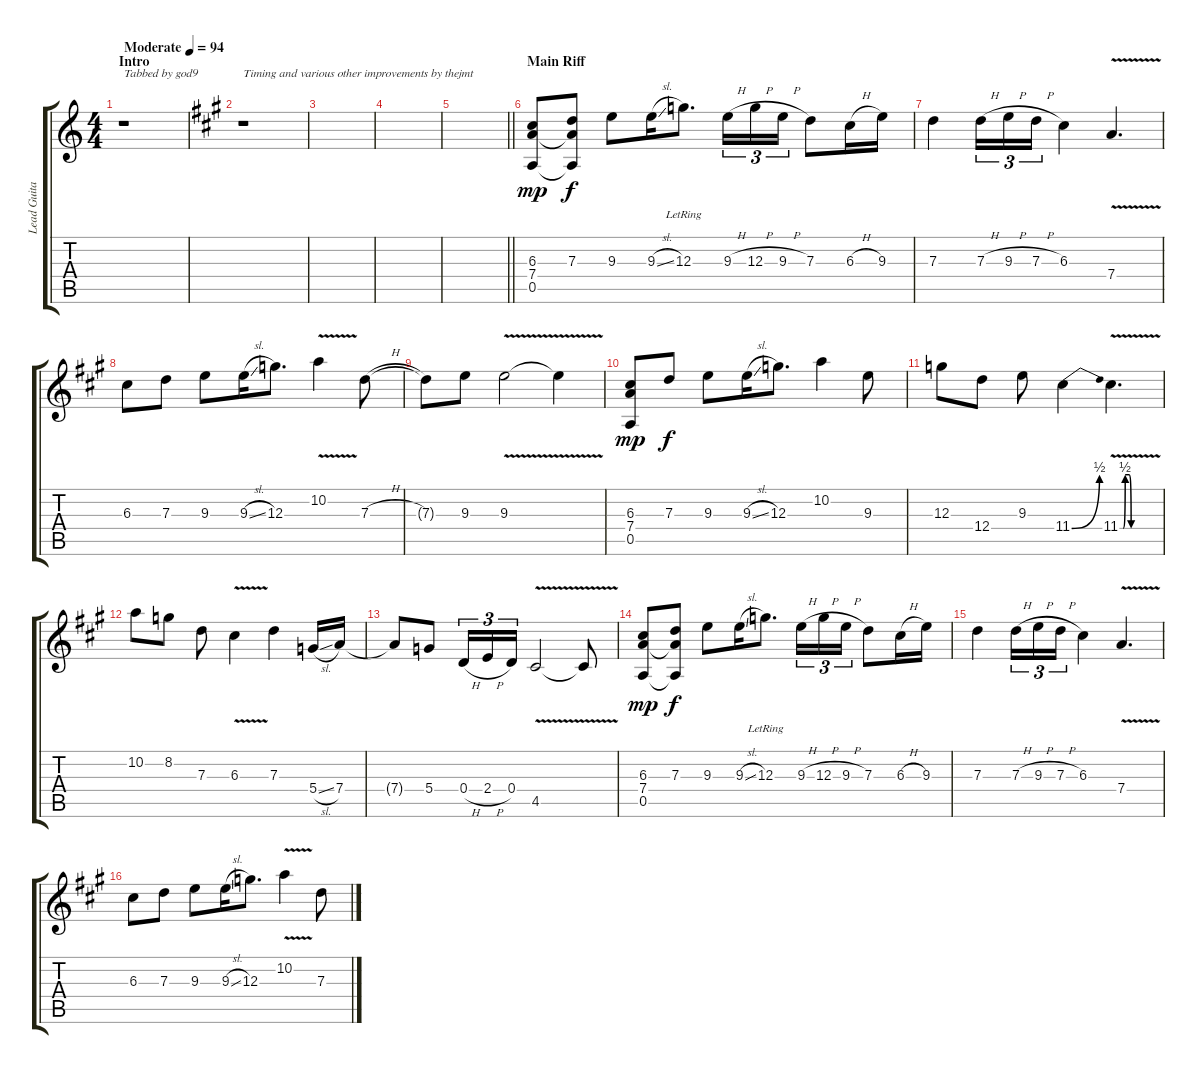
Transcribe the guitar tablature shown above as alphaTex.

\track ("Lead Guitar" "Lead Guita") {instrument overdrivenguitar}
\staff {score tabs}
\tuning (E4 B3 G3 D3 A2 E2) {hide}
\ts (4 4)
\section ("" "Intro")
\tempo (94 "Moderate")
\clef g2
\ks c
r.1{txt "Tabbed by god9" dy mp instrument overdrivenguitar} |
\ks a
r.1{txt "Timing and various other improvements by thejmt"} |
|
|
\barLineRight lightlight
|
\section ("" "Main Riff")
(6.3 7.4 0.5).8 (7.3 7.4{t} 0.5{t}).8{dy f} 9.3.8 9.3{sl}.16 12.3{lr}.8{d} 9.3{h}.16{tu (3 2)} 12.3{h}.16{tu (3 2)} 9.3{h}.16{tu (3 2)} 7.3.8 6.3{h}.16 9.3.16 |
7.3.4 7.3{h}.16{tu (3 2)} 9.3{h}.16{tu (3 2)} 7.3{h}.16{tu (3 2)} 6.3.4 7.4{v}.4{d} |
6.3.8 7.3.8 9.3.8 9.3{sl}.16 12.3.8{d} 10.2{v}.4 7.3{h}.8 |
7.3{t}.8 9.3.8 9.3{v}.2 9.3{t}.4 |
(6.3 7.4 0.5).8{dy mp} 7.3.8{dy f} 9.3.8 9.3{sl}.16 12.3.8{d} 10.2.4 9.3.8 |
12.3.8 12.4.8 9.3.8 11.4{be (bend 0 0 60 2)}.4 11.4{be (custom 0 0 5 0 8 2 14 2 17 0 27 0 31 0 41 0 47 0 50 0 55 0 60 0) v}.4{d} |
10.2.8 8.2.8 7.3.8 6.3{v}.4 7.3.4 5.4{sl}.16 7.4.16 |
7.4{t}.8 5.4.8 0.4{h}.16{tu (3 2)} 2.4{h}.16{tu (3 2) beam merge} 0.4.16{tu (3 2)} 4.5{v}.2 4.5{t}.8 |
(6.3 7.4 0.5).8{dy mp} (7.3 7.4{t} 0.5{t}).8{dy f} 9.3.8 9.3{sl}.16 12.3{lr}.8{d} 9.3{h}.16{tu (3 2)} 12.3{h}.16{tu (3 2)} 9.3{h}.16{tu (3 2)} 7.3.8 6.3{h}.16 9.3.16 |
7.3.4 7.3{h}.16{tu (3 2)} 9.3{h}.16{tu (3 2)} 7.3{h}.16{tu (3 2)} 6.3.4 7.4{v}.4{d} |
6.3.8 7.3.8 9.3.8 9.3{sl}.16 12.3.8{d} 10.2{v}.4 7.3{h}.8
